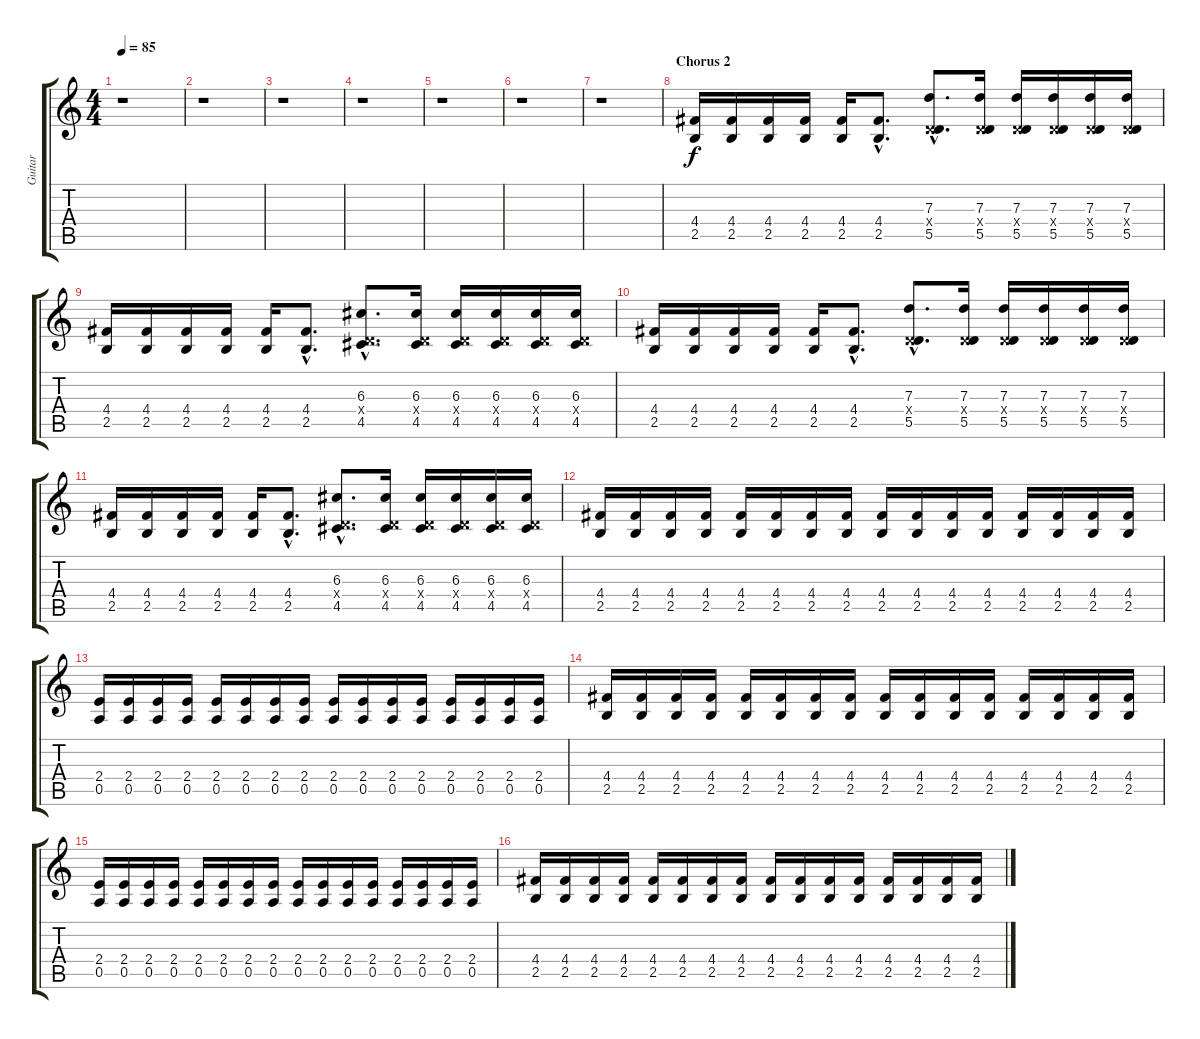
\track ("Guitar " "Guitar ") {instrument overdrivenguitar}
\staff {score tabs}
\tuning (E4 B3 G3 D3 A2 D2) {hide}
\ts (4 4)
\tempo 85
\clef g2
\ks c
r.1{dy f} |
r.1 |
r.1 |
r.1 |
r.1 |
r.1 |
r.1 |
\section ("" "Chorus 2")
(4.4 2.5).16 (4.4 2.5).16 (4.4 2.5).16 (4.4 2.5).16 (4.4 2.5).16 (4.4{hac} 2.5{hac}).8{d} (7.3{hac} 0.4{hac x} 5.5{hac}).8{d} (7.3 0.4{x} 5.5).16 (7.3 0.4{x} 5.5).16 (7.3 0.4{x} 5.5).16 (7.3 0.4{x} 5.5).16 (7.3 0.4{x} 5.5).16 |
(4.4 2.5).16 (4.4 2.5).16 (4.4 2.5).16 (4.4 2.5).16 (4.4 2.5).16 (4.4{hac} 2.5{hac}).8{d} (6.3{hac} 0.4{hac x} 4.5{hac}).8{d} (6.3 0.4{x} 4.5).16 (6.3 0.4{x} 4.5).16 (6.3 0.4{x} 4.5).16 (6.3 0.4{x} 4.5).16 (6.3 0.4{x} 4.5).16 |
(4.4 2.5).16 (4.4 2.5).16 (4.4 2.5).16 (4.4 2.5).16 (4.4 2.5).16 (4.4{hac} 2.5{hac}).8{d} (7.3{hac} 0.4{hac x} 5.5{hac}).8{d} (7.3 0.4{x} 5.5).16 (7.3 0.4{x} 5.5).16 (7.3 0.4{x} 5.5).16 (7.3 0.4{x} 5.5).16 (7.3 0.4{x} 5.5).16 |
(4.4 2.5).16 (4.4 2.5).16 (4.4 2.5).16 (4.4 2.5).16 (4.4 2.5).16 (4.4{hac} 2.5{hac}).8{d} (6.3{hac} 0.4{hac x} 4.5{hac}).8{d} (6.3 0.4{x} 4.5).16 (6.3 0.4{x} 4.5).16 (6.3 0.4{x} 4.5).16 (6.3 0.4{x} 4.5).16 (6.3 0.4{x} 4.5).16 |
(4.4 2.5).16 (4.4 2.5).16 (4.4 2.5).16 (4.4 2.5).16 (4.4 2.5).16 (4.4 2.5).16 (4.4 2.5).16 (4.4 2.5).16 (4.4 2.5).16 (4.4 2.5).16 (4.4 2.5).16 (4.4 2.5).16 (4.4 2.5).16 (4.4 2.5).16 (4.4 2.5).16 (4.4 2.5).16 |
(2.4 0.5).16 (2.4 0.5).16 (2.4 0.5).16 (2.4 0.5).16 (2.4 0.5).16 (2.4 0.5).16 (2.4 0.5).16 (2.4 0.5).16 (2.4 0.5).16 (2.4 0.5).16 (2.4 0.5).16 (2.4 0.5).16 (2.4 0.5).16 (2.4 0.5).16 (2.4 0.5).16 (2.4 0.5).16 |
(4.4 2.5).16 (4.4 2.5).16 (4.4 2.5).16 (4.4 2.5).16 (4.4 2.5).16 (4.4 2.5).16 (4.4 2.5).16 (4.4 2.5).16 (4.4 2.5).16 (4.4 2.5).16 (4.4 2.5).16 (4.4 2.5).16 (4.4 2.5).16 (4.4 2.5).16 (4.4 2.5).16 (4.4 2.5).16 |
(2.4 0.5).16 (2.4 0.5).16 (2.4 0.5).16 (2.4 0.5).16 (2.4 0.5).16 (2.4 0.5).16 (2.4 0.5).16 (2.4 0.5).16 (2.4 0.5).16 (2.4 0.5).16 (2.4 0.5).16 (2.4 0.5).16 (2.4 0.5).16 (2.4 0.5).16 (2.4 0.5).16 (2.4 0.5).16 |
(4.4 2.5).16 (4.4 2.5).16 (4.4 2.5).16 (4.4 2.5).16 (4.4 2.5).16 (4.4 2.5).16 (4.4 2.5).16 (4.4 2.5).16 (4.4 2.5).16 (4.4 2.5).16 (4.4 2.5).16 (4.4 2.5).16 (4.4 2.5).16 (4.4 2.5).16 (4.4 2.5).16 (4.4 2.5).16
